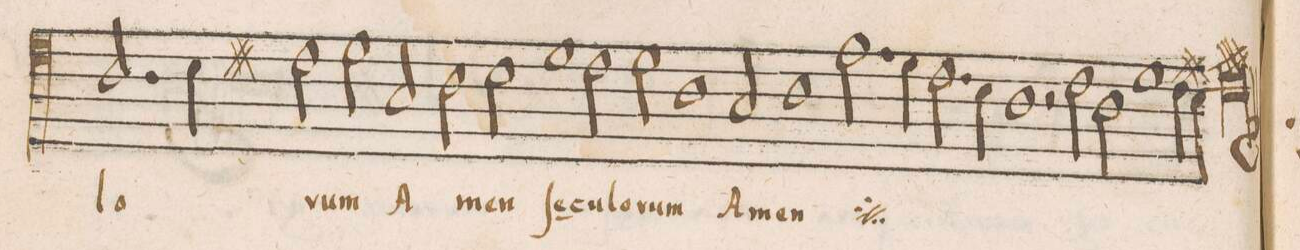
**kern	**text
*I"ALTVS	*
*clefC5	*
*k[]	*
*met(C|)	*
*M2/1	*
2.A/	-lo-
4B\	.
2c#X\	-rum
2d\	.
=75-	=75-
2G/	A-
2A\	.
2B\	-men
1d\	ſ(ae)-
=76-	=76-
2c\ny	-cu-
2d\	-lo-
1A\	-rum
=77-	=77-
2G/	A-
1A	-men
=78-	=78-
*	*ij
2.e\	ſ(ae)-
4d\	-cu-
2.c\	-lo-
4B\	.
=79-	=79-
1A	-rum
2rA	.
2c\	A-
=80-	=80-
2A\	.
1d	.
4c#X\	.
4B\	.
=81-	=81-
0c#X;<	-men
*	*Xij
=||	=||
*-	*-
